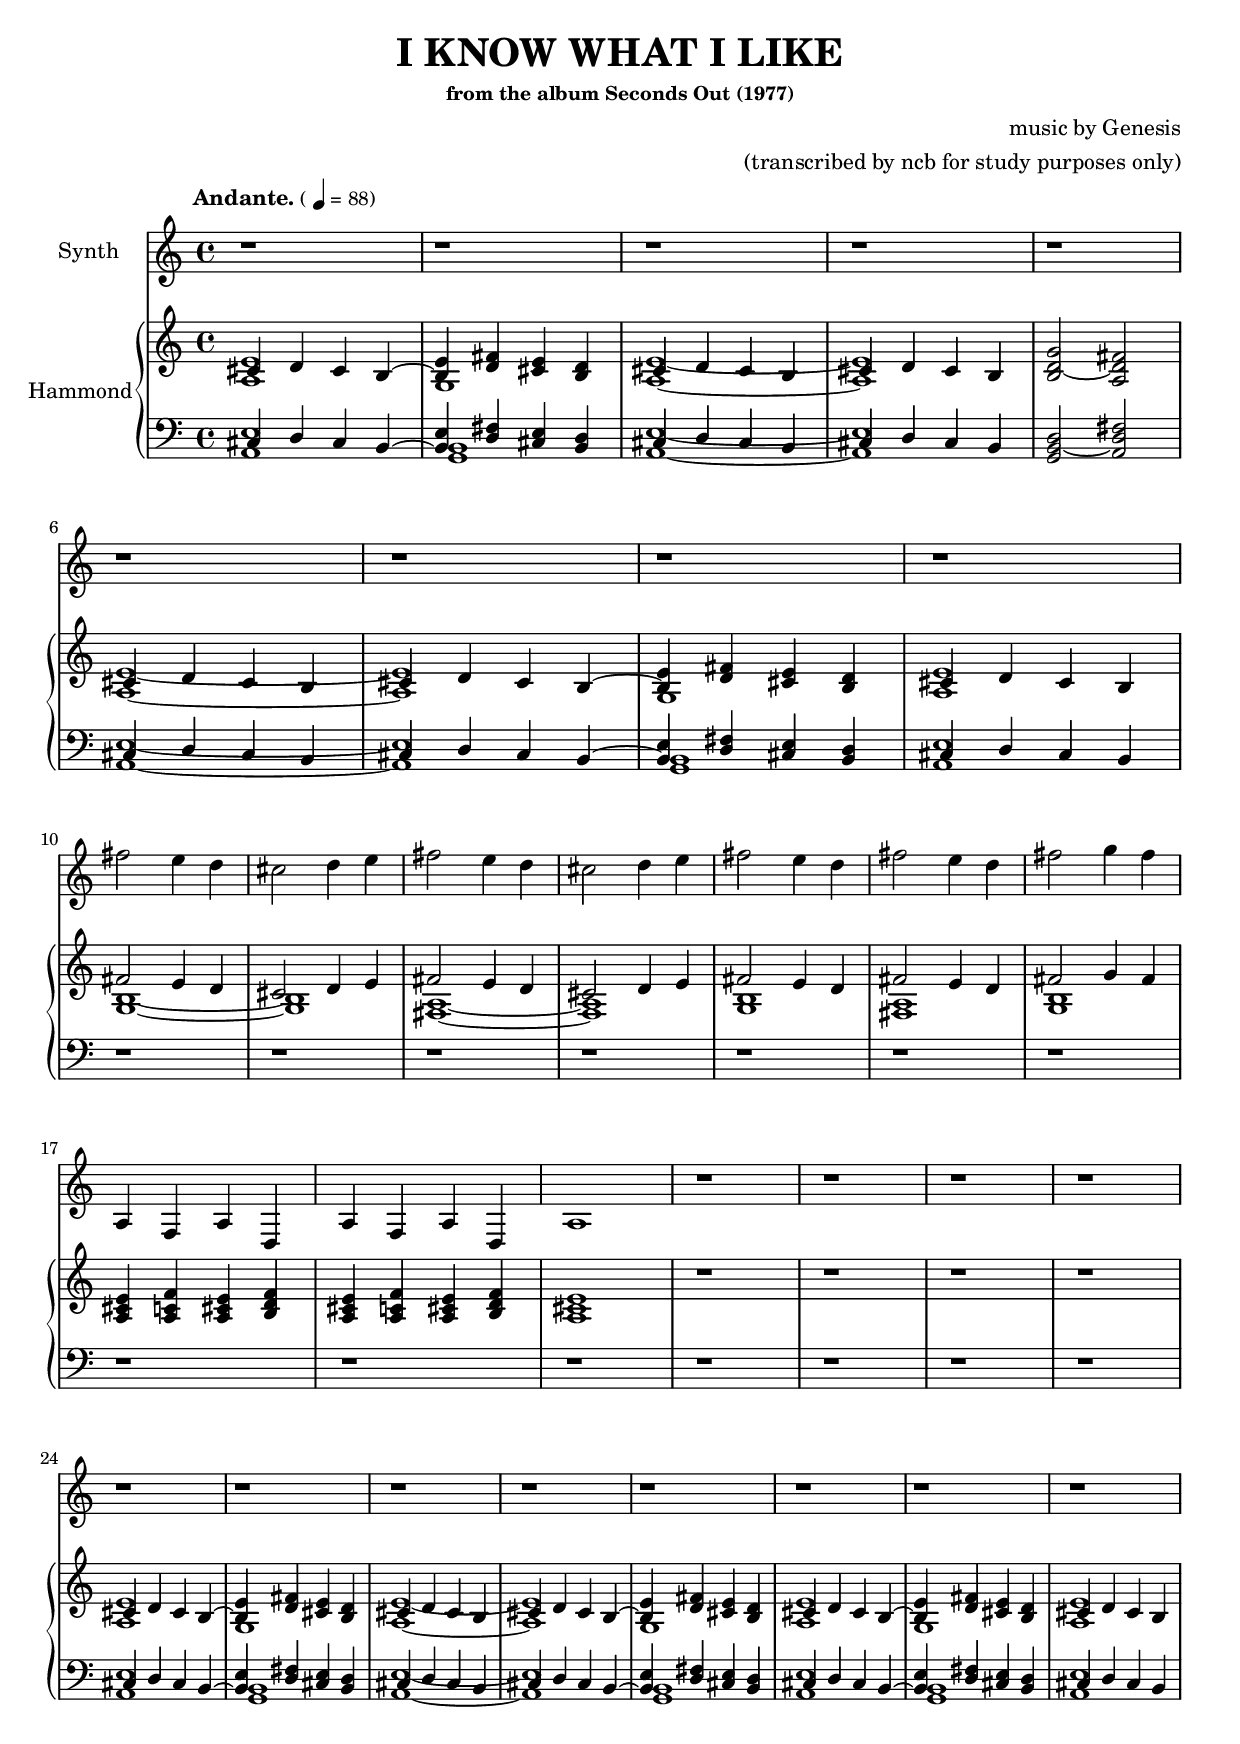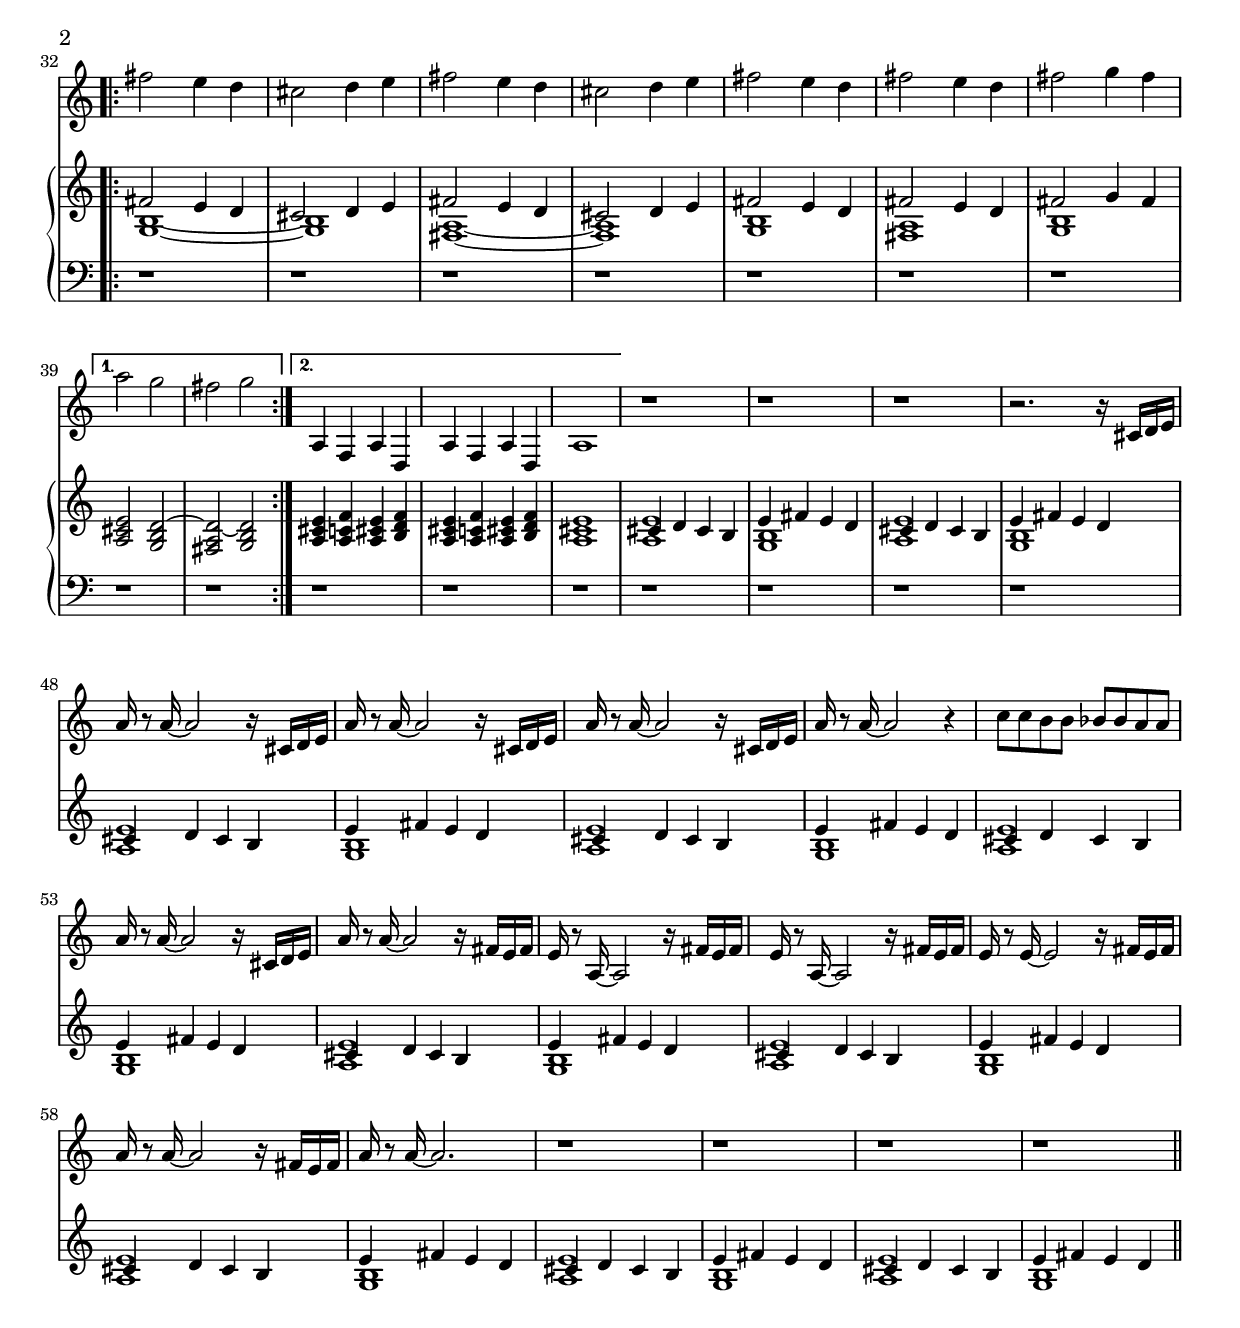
\version "2.12.3"
#(ly:set-option 'delete-intermediate-files #t)


% ----------------------------------------------------------------------------

% SYNTH RITORNELLO
synthRitornello = \relative c'' {
    fis2		e4		d4
	cis2		d4		e4

    fis2		e4		d4
	cis2		d4		e4

    fis2		e4		d4
    fis2		e4		d4

    fis2		g4		fis4
}

% SYNTH STACCO PRIMO
synthStaccoPrimo = \relative c' {
    a4		f4		a4		d,4
    a'4		f4		a4		d,4
    a'1	
}

% SYNTH STACCO SECONDO
synthStaccoSecondo = \relative c''' {
    a2		g2
	fis2	g2
}

% SYNTH FINALE
synthFinale = \relative c' {
    r2. 					r16 cis d e
	a16 r8 a16~a2			r16 cis, d e
	a16 r8 a16~a2			r16 cis, d e
	a16 r8 a16~a2			r16 cis, d e
	a16 r8 a16~a2			r4
	c8 c b b 				bes bes a a
	a16 r8 a16~a2			r16 cis, d e
	a16 r8 a16~a2			r16 fis e fis
	e16 r8 a,16~a2			r16 fis' e fis
	e16 r8 a,16~a2			r16 fis' e fis
	e16 r8 e16~e2			r16 fis e fis
	a16 r8 a16~a2			r16 fis e fis
	a16 r8 a16~a2.			

    r1 r1 r1 r1
}

% ----------------------------------------------------------------------------

% HAMMOND RIGHT TEMA PRINCIPALE
hammondRightLA = \relative c' {
	<< { cis4 d cis b~ } \\ { <a e'>1~ } >>								% LA
}
hammondRightMI = \relative c' {
	<< { <b e>4 <d fis>4 <cis e>4 <b d>4 } \\ { g1~ } >>				% MI-
}
hammondRightSOLRE = \relative c' {
	<b d g>2~						<a d fis>2~							% SOL RE
}

% HAMMOND RIGHT RITORNELLO
hammondRightRitornello = \relative c' {
    << { fis2 e4 d4 } \\ { <g, b>1~ } >>
	<< { cis2 d4 e4 } \\ { <g, b>1~ } >>

    << { fis'2 e4 d4 } \\ { <fis, a>1~ } >>
	<< { cis'2 d4 e4 } \\ { <fis, a>1~ } >>

    << { fis'2 e4 d4 } \\ { <g, b>1~ } >>
    << { fis'2 e4 d4 } \\ {  <fis, a>1~ } >>

    << { fis'2 g4 fis4 } \\ { <g, b>1~ } >>
}

% HAMMOND RIGHT STACCO PRIMO
hammondRightStaccoPrimo = \relative c' {
    <a cis e>4		<a c f>4		<a cis e>4		<b d f>4
	<a cis e>4		<a c f>4		<a cis e>4		<b d f>4
	<a cis e>1
}

% HAMMOND RIGHT STACCO SECONDO
hammondRightStaccoSecondo = \relative c' {
    <a cis e>2~		<g b d>2~
    <fis a d>2~		<g b d>2~
}

hammondRightFinale = \relative c' {
	<< { cis4 d cis b~ } \\ { <a e'>1~ } >>								% LA
	<< { e'4 fis4 e4 d4 } \\ { <g, b>1~ } >>							% MI-
}

% ----------------------------------------------------------------------------

% HAMMOND LEFT TEMA PRINCIPALE
hammondLeftLA = \relative c {
	<< { cis4 d cis b~ } \\ { <a e'>1~ } >>								% LA
}
hammondLeftMI = \relative c {
	<< { <b e>4 <d fis>4 <cis e>4 <b d>4 } \\ { <g b>1~ } >>			% MI-
}
hammondLeftSOLRE = \relative c {
	<g b d>2~						<a d fis>2~							% SOL RE
}

% ----------------------------------------------------------------------------


synth = {
    \clef violin
    \key c \major
    \time 4/4

    r1 r1 r1 r1 r1 r1 r1 r1 r1
	\break

	\synthRitornello
	\synthStaccoPrimo

	r1 r1 r1 r1

    r1 r1 r1 r1 r1 r1 r1 r1

	\repeat volta 2 {
	    \synthRitornello
	} \alternative {
	    {\synthStaccoSecondo}
		{\synthStaccoPrimo}
	}

	r1 r1 r1
	\synthFinale
}

hammondRight = {
    \clef violin
    \key c \major
    \time 4/4

    \hammondRightLA
	\hammondRightMI
	\hammondRightLA
	\hammondRightLA
	\hammondRightSOLRE
	\break
	\hammondRightLA
	\hammondRightLA
	\hammondRightMI
	\hammondRightLA
	\break

	\hammondRightRitornello
	\break
	\hammondRightStaccoPrimo

	r1 r1 r1 r1
    \break

    \hammondRightLA
	\hammondRightMI
	\hammondRightLA
	\hammondRightLA
	\hammondRightMI
	\hammondRightLA
	\hammondRightMI
	\hammondRightLA
	\break

	\repeat volta 2 {
	    \hammondRightRitornello
		\break
	} \alternative {
	    {\hammondRightStaccoSecondo}
	    {\hammondRightStaccoPrimo}
	}

	\hammondRightFinale
	\hammondRightFinale
	\break
	\hammondRightFinale
	\hammondRightFinale
	\hammondRightFinale
	\hammondRightFinale
	\hammondRightFinale
	\hammondRightFinale
	\hammondRightFinale
	\hammondRightFinale
	\bar "||"
}

hammondLeft = {
    \clef bass
    \key c \major
    \time 4/4

    \hammondLeftLA
	\hammondLeftMI
	\hammondLeftLA
	\hammondLeftLA
	\hammondLeftSOLRE
	\hammondLeftLA
	\hammondLeftLA
	\hammondLeftMI
	\hammondLeftLA

	r1 r1 r1 r1 r1 r1 r1
	r1 r1 r1

	r1 r1 r1 r1

    \hammondLeftLA
	\hammondLeftMI
	\hammondLeftLA
	\hammondLeftLA
	\hammondLeftMI
	\hammondLeftLA
	\hammondLeftMI
	\hammondLeftLA

	\repeat volta 2 {
	    r1 r1 r1 r1 r1 r1 r1
	} \alternative {
	    {r1 r1}
	    {r1 r1 r1}
	}

	r1 r1 r1 r1
}


#(set-global-staff-size 19)


\book { 

    \header {
        title       = \markup {\larger "I KNOW WHAT I LIKE"}
	    subtitle    = ""
	    subsubtitle = "from the album Seconds Out (1977)"
        composer    = "music by Genesis"
	    arranger    = "(transcribed by ncb for study purposes only)"
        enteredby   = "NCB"
        piece       = \markup { \bold "                     Andante." \smaller { (\note #"4"#1 = 88) } }
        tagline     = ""
    }


    \score {
	    <<
  	        \new Staff = "Synth" \with { midiInstrument = #"trombone" }
	        <<
		        \set Staff.instrumentName = "Synth"
	            \synth
            >>

            \new PianoStaff = "Hammond Upper" \with {midiInstrument = #"drawbar organ" }
		    <<
                \set PianoStaff.instrumentName = "Hammond"
	            \new Staff = upper \hammondRight
	            \new Staff = lower \hammondLeft
            >>
		>>
	    \layout { \context { \override VerticalAlignment #'forced-distance = #8 } }
	    \midi { \context { \Score tempoWholesPerMinute = #(ly:make-moment 88 4) } }
    }

}
